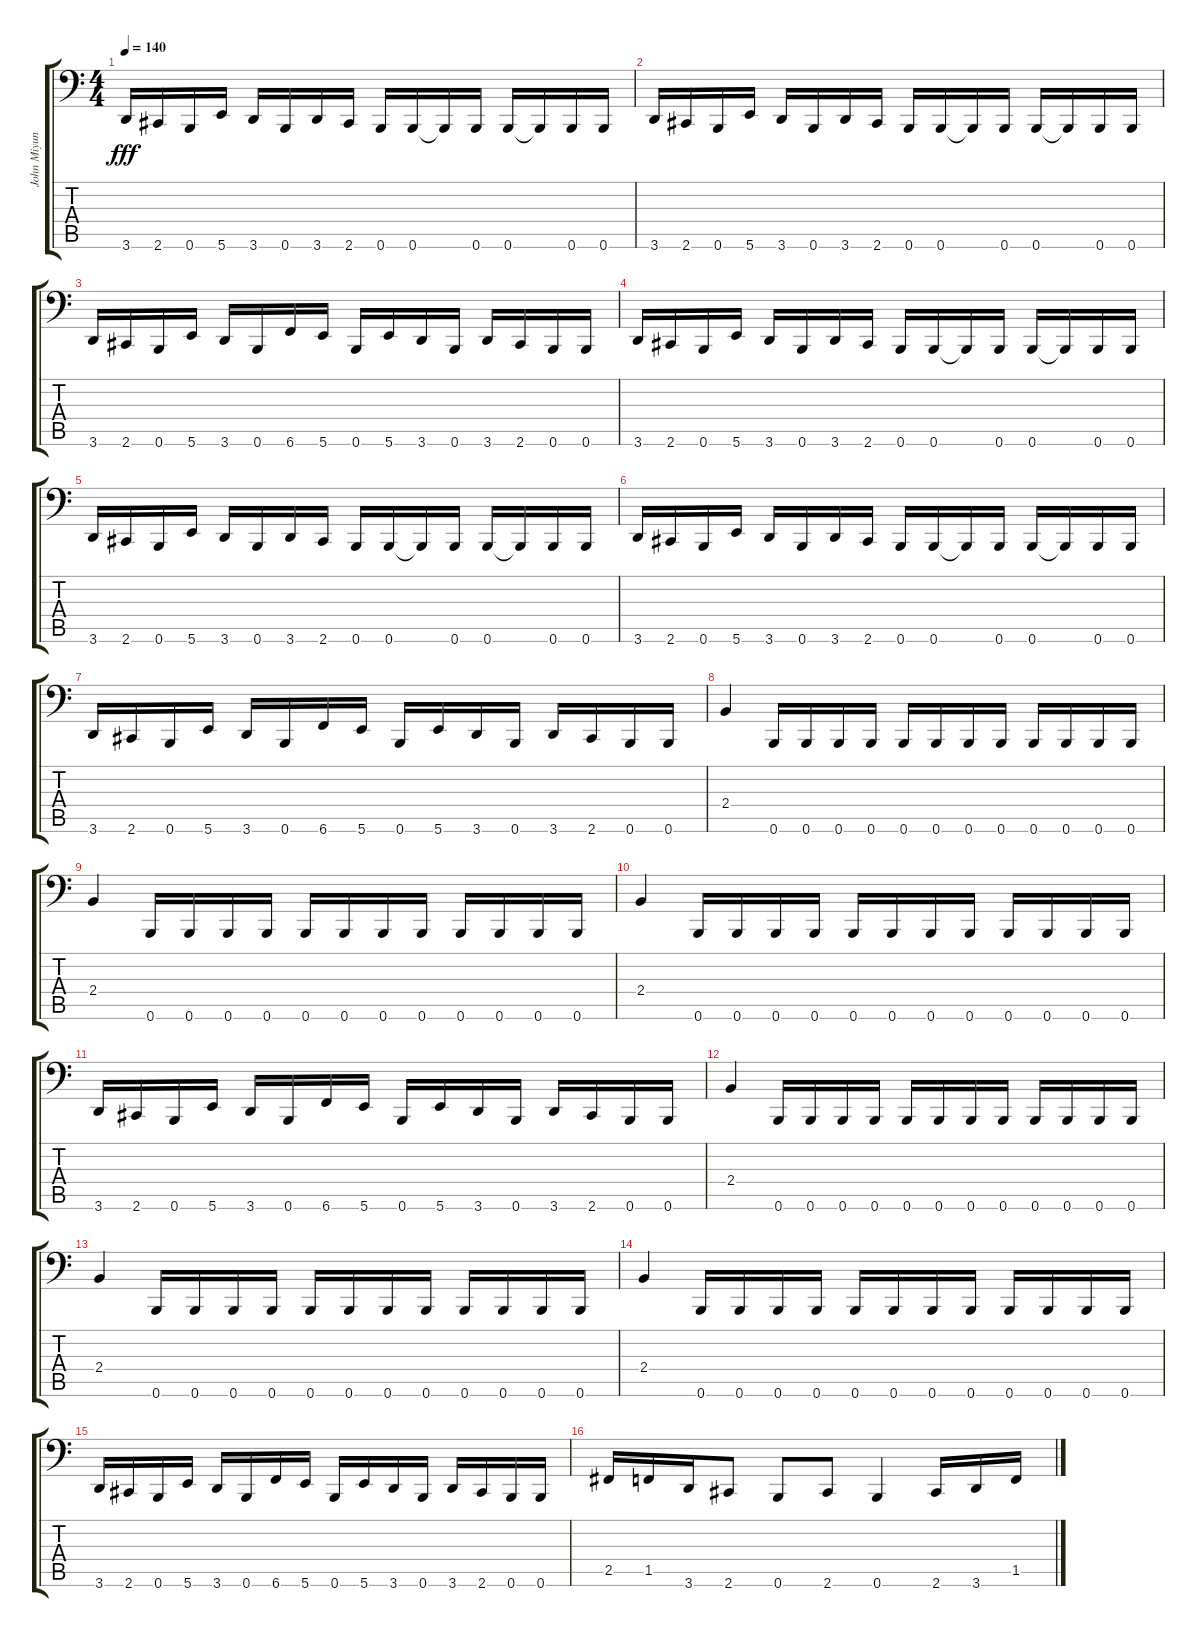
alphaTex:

\track ("John Miyung" "John Miyun") {instrument electricbassfinger}
\staff {score tabs}
\tuning (C3 G2 D2 A1 E1 B0) {hide}
\ts (4 4)
\tempo 140
\clef f4
\ks c
3.6.16{dy fff} 2.6.16 0.6.16 5.6.16 3.6.16 0.6.16 3.6.16 2.6.16 0.6.16 0.6.16 0.6{t}.16 0.6.16 0.6.16 0.6{t}.16 0.6.16 0.6.16 |
3.6.16 2.6.16 0.6.16 5.6.16 3.6.16 0.6.16 3.6.16 2.6.16 0.6.16 0.6.16 0.6{t}.16 0.6.16 0.6.16 0.6{t}.16 0.6.16 0.6.16 |
3.6.16 2.6.16 0.6.16 5.6.16 3.6.16 0.6.16 6.6.16 5.6.16 0.6.16 5.6.16 3.6.16 0.6.16 3.6.16 2.6.16 0.6.16 0.6.16 |
3.6.16 2.6.16 0.6.16 5.6.16 3.6.16 0.6.16 3.6.16 2.6.16 0.6.16 0.6.16 0.6{t}.16 0.6.16 0.6.16 0.6{t}.16 0.6.16 0.6.16 |
3.6.16 2.6.16 0.6.16 5.6.16 3.6.16 0.6.16 3.6.16 2.6.16 0.6.16 0.6.16 0.6{t}.16 0.6.16 0.6.16 0.6{t}.16 0.6.16 0.6.16 |
3.6.16 2.6.16 0.6.16 5.6.16 3.6.16 0.6.16 3.6.16 2.6.16 0.6.16 0.6.16 0.6{t}.16 0.6.16 0.6.16 0.6{t}.16 0.6.16 0.6.16 |
3.6.16 2.6.16 0.6.16 5.6.16 3.6.16 0.6.16 6.6.16 5.6.16 0.6.16 5.6.16 3.6.16 0.6.16 3.6.16 2.6.16 0.6.16 0.6.16 |
2.4.4 0.6.16 0.6.16 0.6.16 0.6.16 0.6.16 0.6.16 0.6.16 0.6.16 0.6.16 0.6.16 0.6.16 0.6.16 |
2.4.4 0.6.16 0.6.16 0.6.16 0.6.16 0.6.16 0.6.16 0.6.16 0.6.16 0.6.16 0.6.16 0.6.16 0.6.16 |
2.4.4 0.6.16 0.6.16 0.6.16 0.6.16 0.6.16 0.6.16 0.6.16 0.6.16 0.6.16 0.6.16 0.6.16 0.6.16 |
3.6.16 2.6.16 0.6.16 5.6.16 3.6.16 0.6.16 6.6.16 5.6.16 0.6.16 5.6.16 3.6.16 0.6.16 3.6.16 2.6.16 0.6.16 0.6.16 |
2.4.4 0.6.16 0.6.16 0.6.16 0.6.16 0.6.16 0.6.16 0.6.16 0.6.16 0.6.16 0.6.16 0.6.16 0.6.16 |
2.4.4 0.6.16 0.6.16 0.6.16 0.6.16 0.6.16 0.6.16 0.6.16 0.6.16 0.6.16 0.6.16 0.6.16 0.6.16 |
2.4.4 0.6.16 0.6.16 0.6.16 0.6.16 0.6.16 0.6.16 0.6.16 0.6.16 0.6.16 0.6.16 0.6.16 0.6.16 |
3.6.16 2.6.16 0.6.16 5.6.16 3.6.16 0.6.16 6.6.16 5.6.16 0.6.16 5.6.16 3.6.16 0.6.16 3.6.16 2.6.16 0.6.16 0.6.16 |
2.5.16 1.5.16 3.6.16 2.6.8 0.6.8 2.6.8 0.6.4 2.6.16 3.6.16 1.5.16
